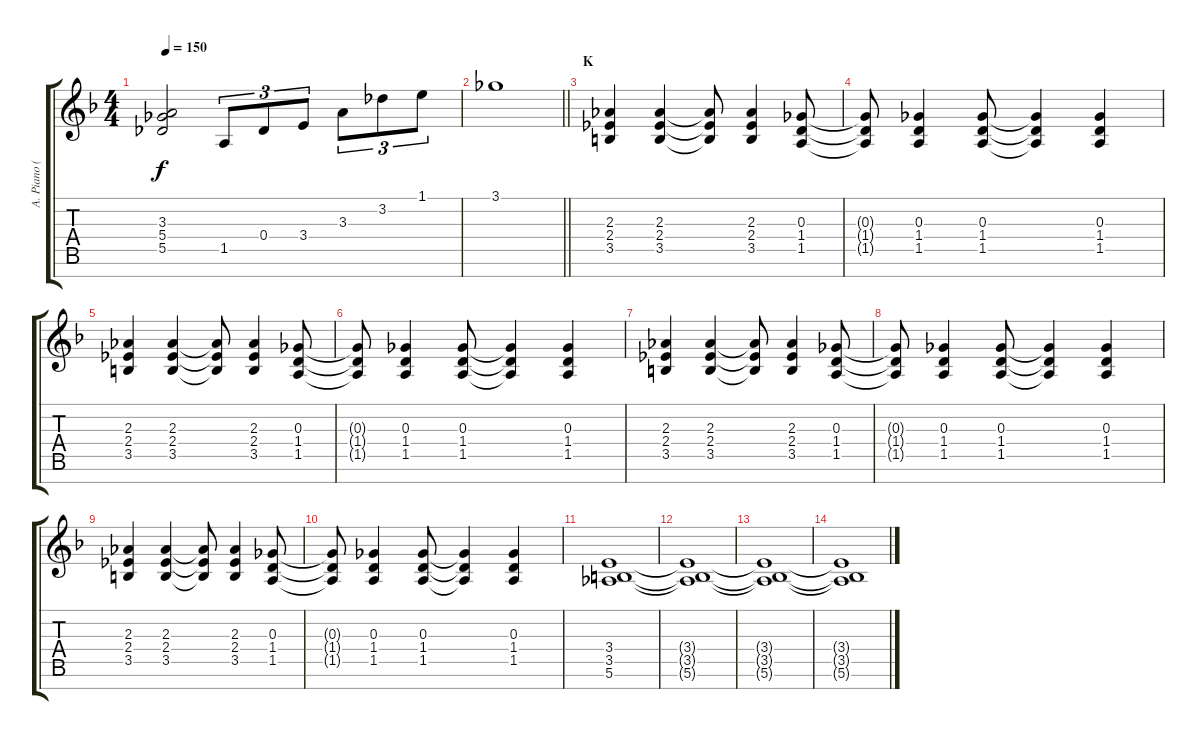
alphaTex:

\track ("A. Piano (Right Hand)" "A. Piano (") {instrument acousticgrandpiano}
\staff {score tabs}
\tuning (Eb5 Bb4 Gb4 Db4 Ab3 Eb3 Bb2) {hide}
\ts (4 4)
\tempo 150
\clef g2
\ks f
(3.3 5.4 5.5).2{dy f} 1.5.8{tu (3 2)} 0.4.8{tu (3 2)} 3.4.8{tu (3 2)} 3.3.8{tu (3 2)} 3.2.8{tu (3 2)} 1.1.8{tu (3 2)} |
\barLineRight lightlight
3.1.1 |
\section ("" "K")
(2.3 2.4 3.5).4 (2.3 2.4 3.5).4 (2.3{t} 2.4{t} 3.5{t}).8 (2.3 2.4 3.5).4 (0.3 1.4 1.5).8 |
(0.3{t} 1.4{t} 1.5{t}).8 (0.3 1.4 1.5).4 (0.3 1.4 1.5).8 (0.3{t} 1.4{t} 1.5{t}).4 (0.3 1.4 1.5).4 |
(2.3 2.4 3.5).4 (2.3 2.4 3.5).4 (2.3{t} 2.4{t} 3.5{t}).8 (2.3 2.4 3.5).4 (0.3 1.4 1.5).8 |
(0.3{t} 1.4{t} 1.5{t}).8 (0.3 1.4 1.5).4 (0.3 1.4 1.5).8 (0.3{t} 1.4{t} 1.5{t}).4 (0.3 1.4 1.5).4 |
(2.3 2.4 3.5).4 (2.3 2.4 3.5).4 (2.3{t} 2.4{t} 3.5{t}).8 (2.3 2.4 3.5).4 (0.3 1.4 1.5).8 |
(0.3{t} 1.4{t} 1.5{t}).8 (0.3 1.4 1.5).4 (0.3 1.4 1.5).8 (0.3{t} 1.4{t} 1.5{t}).4 (0.3 1.4 1.5).4 |
(2.3 2.4 3.5).4 (2.3 2.4 3.5).4 (2.3{t} 2.4{t} 3.5{t}).8 (2.3 2.4 3.5).4 (0.3 1.4 1.5).8 |
(0.3{t} 1.4{t} 1.5{t}).8 (0.3 1.4 1.5).4 (0.3 1.4 1.5).8 (0.3{t} 1.4{t} 1.5{t}).4 (0.3 1.4 1.5).4 |
(3.4 3.5 5.6).1 |
(3.4{t} 3.5{t} 5.6{t}).1 |
(3.4{t} 3.5{t} 5.6{t}).1 |
(3.4{t} 3.5{t} 5.6{t}).1
